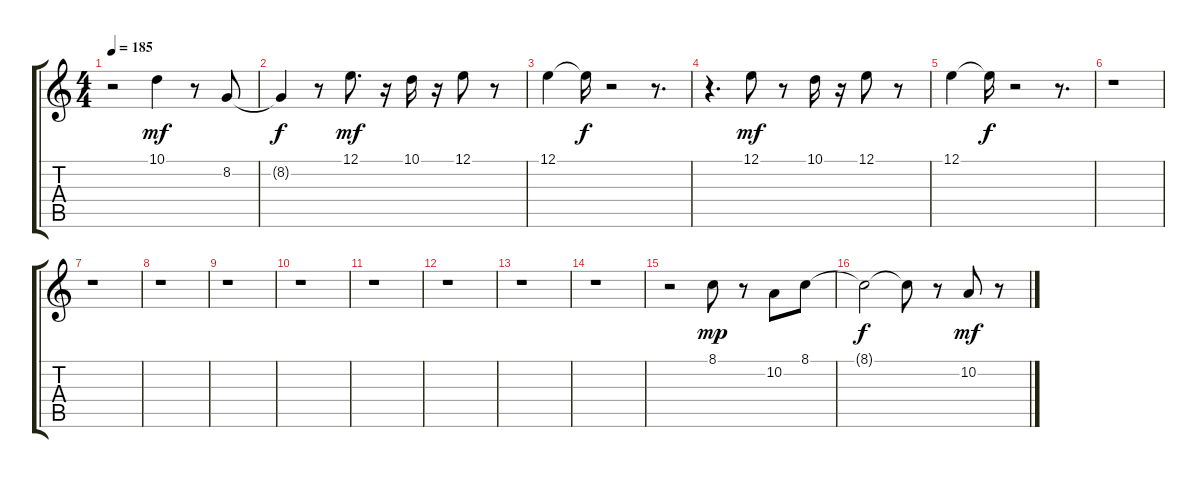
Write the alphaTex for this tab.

\track "" {instrument percussiveorgan}
\staff {score tabs}
\tuning (E4 B3 G3 D3 A2 E2) {hide}
\ts (4 4)
\tempo 185
\clef g2
\ks c
r.2{dy f} 10.1.4{dy mf} r.8 8.2.8 |
8.2{t}.4{dy f} r.8 12.1.8{d dy mf} r.16 10.1.16 r.16 12.1.8 r.8 |
12.1.4 12.1{t}.16{dy f} r.2 r.8{d} |
r.4{d} 12.1.8{dy mf} r.8 10.1.16 r.16 12.1.8 r.8 |
12.1.4 12.1{t}.16{dy f} r.2 r.8{d} |
r.1 |
r.1 |
r.1 |
r.1 |
r.1 |
r.1 |
r.1 |
r.1 |
r.1 |
r.2 8.1.8{dy mp} r.8 10.2.8 8.1.8 |
8.1{t}.2{dy f} 8.1{t}.8 r.8 10.2.8{dy mf} r.8
